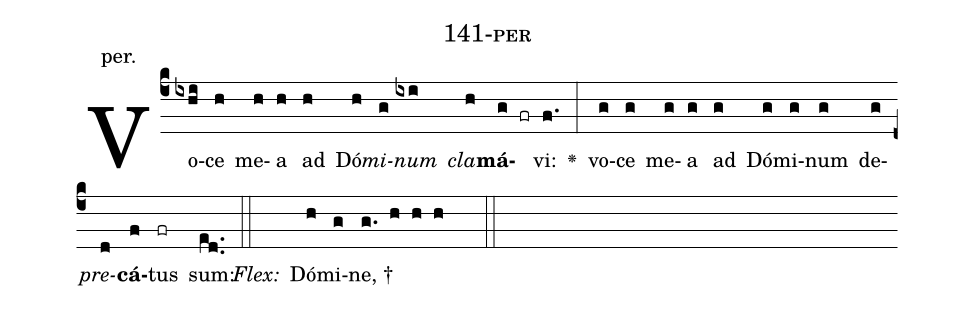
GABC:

name: 141-per;
annotation: per.;
%%
(c4)Vo(ixhi)ce(h) me(h)a(h) ad(h) Dó(h)<i>mi</i>(g)<i>num</i>(ixi) <i>cla</i>(h)<b>má</b>(g fr)vi:(f.) <v>\greheightstar</v>(:) vo(g)ce(g) me(g)a(g) ad(g) Dó(g)mi(g)num(g) de(g)<i>pre</i>(d)<b>cá</b>(f)tus(fr) sum:(ed..) (::)
<i>Flex:</i>()  Dó(h)mi(g)ne, †(g. h h h  ::)

%E(g) u(g) o(g) u(d) a(f) e.(ed..) (::)
